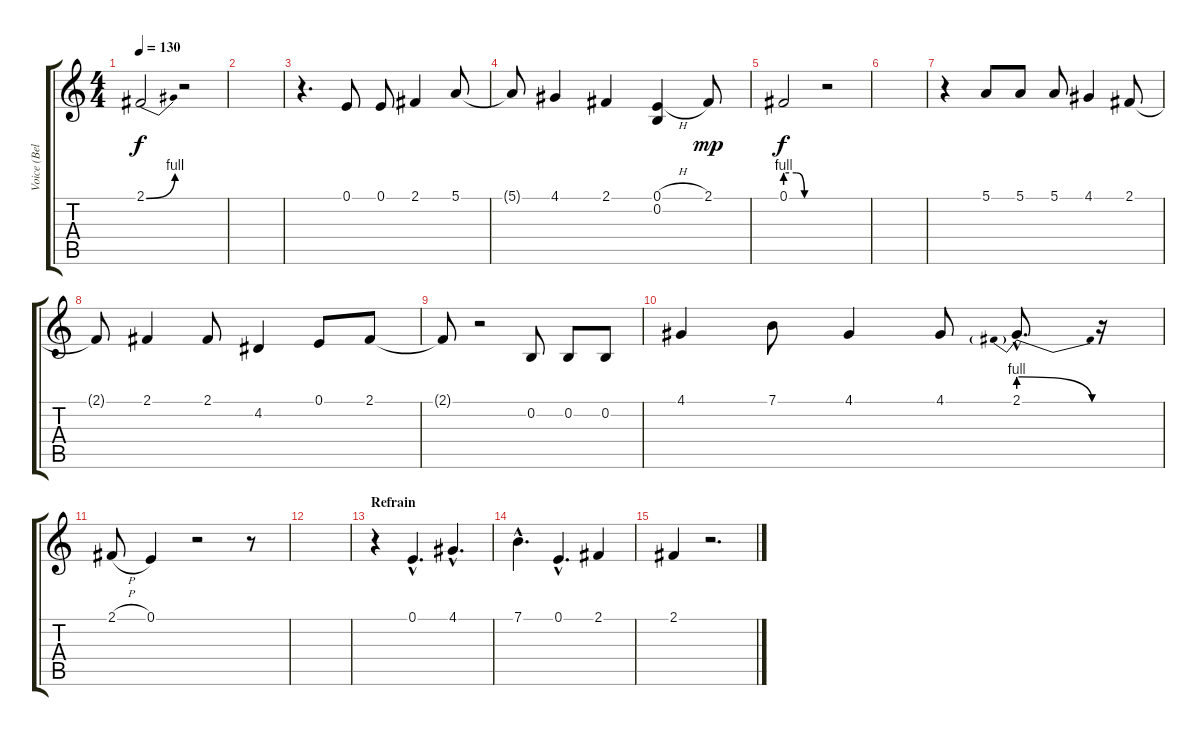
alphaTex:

\track ("Voice (Bela)" "Voice (Bel") {instrument flute}
\staff {score tabs}
\tuning (E4 B3 G3 D3 A2 E2) {hide}
\ts (4 4)
\tempo 130
\clef g2
\ks c
2.1{be (bend 0 0 60 4)}.2{dy f} r.2 |
|
r.4{d} 0.1.8 0.1.8 2.1.4 5.1.8 |
5.1{t}.8 4.1.4 2.1.4 (0.1{h} 0.2).4 2.1.8{dy mp} |
0.1{be (custom 0 4 20 4 35 0 40 0 60 0)}.2{dy f} r.2 |
|
r.4 5.1.8 5.1.8 5.1.8 4.1.4 2.1.8 |
2.1{t}.8 2.1.4 2.1.8 4.2.4 0.1.8 2.1.8 |
2.1{t}.8 r.2 0.2.8 0.2.8 0.2.8 |
4.1.4 7.1.8 4.1.4 4.1.8 2.1{be (prebendrelease 0 4 60 0) hac}.8{d} r.16 |
2.1{h}.8 0.1.4 r.2 r.8 |
|
\section ("" "Refrain")
r.4 0.1{hac}.4{d} 4.1{hac}.4{d} |
7.1{hac}.4{d} 0.1{hac}.4{d} 2.1.4 |
2.1.4 r.2{d}
